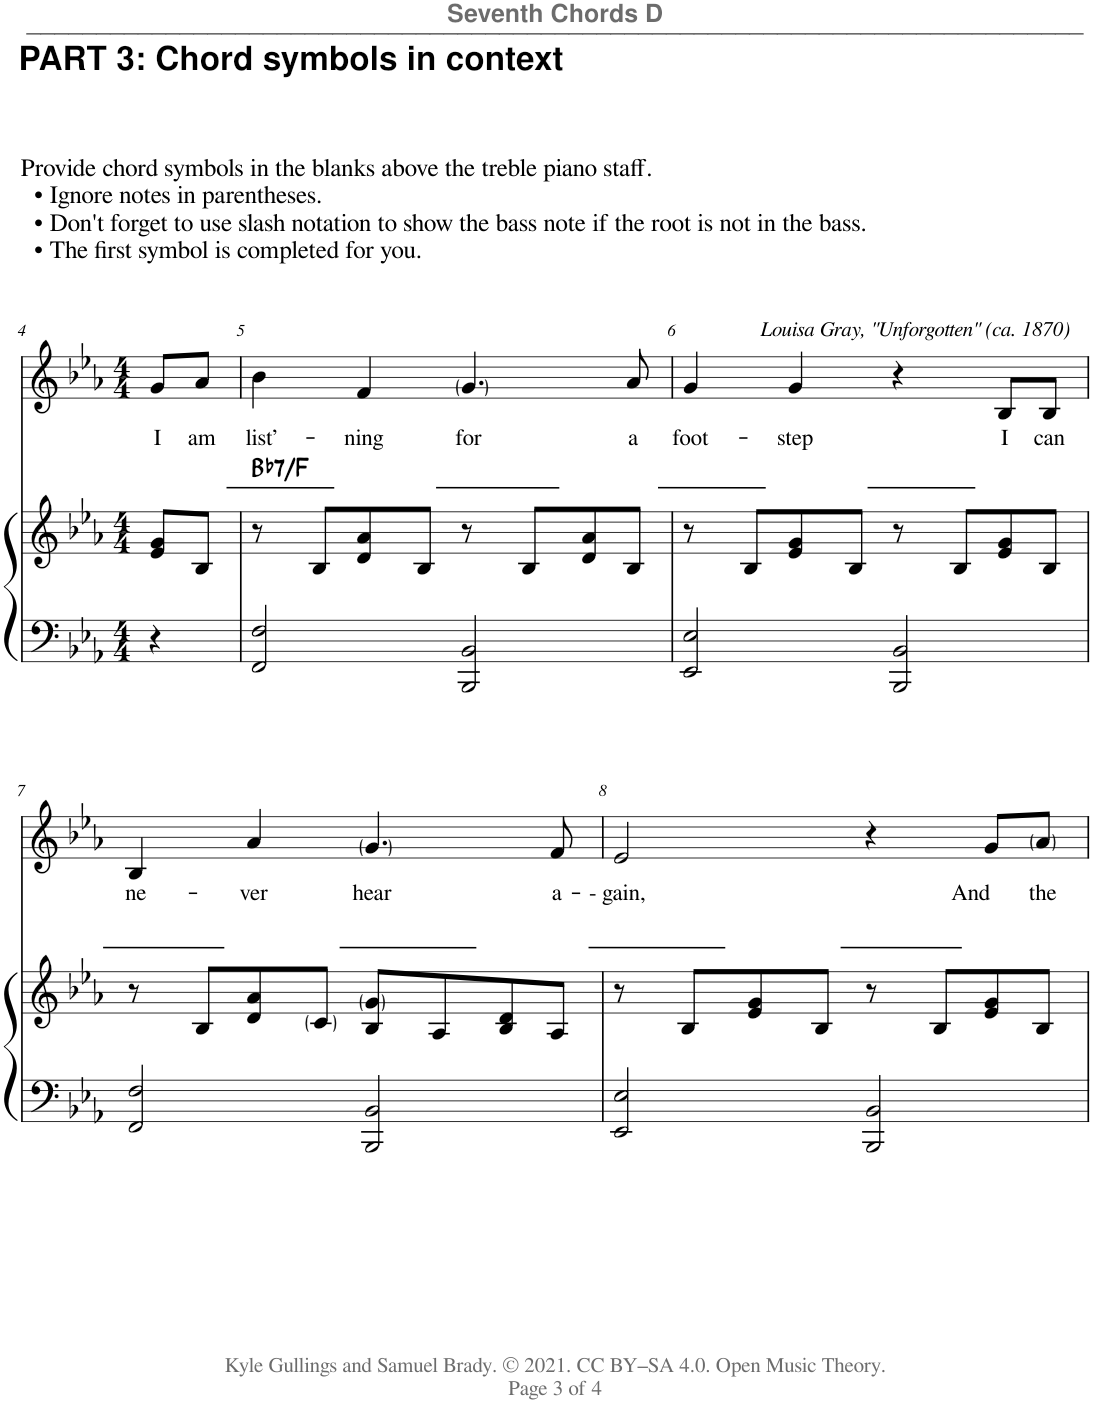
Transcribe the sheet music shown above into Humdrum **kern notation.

**kern	**kern	**harte	**kern	**text
*part2	*part2	*part2	*part1	*part1
*staff3	*staff2	*	*staff1	*staff1
*I"Piano	*	*	*I"Piano	*
*I'Pno	*	*	*	*
!!LO:PB:g=z
*clefF4	*clefG2	*	*clefG2	*
*k[b-e-a-]	*k[b-e-a-]	*	*k[b-e-a-]	*
*M4/4	*M4/4	*	*M4/4	*
=4	=4	=4	=4	=4
!	!	!	!LO:TX:a:i:t=Louisa Gray, "Unforgotten" (ca. 1870)	!
!	!	!	!	!LO:LY:b
4r	8e-/ 8g/L	.	8g/L	I
!	!	!	!	!LO:LY:b
.	8B-/J	.	8a-/J	am
=5	=5	=5	=5	=5
!	!	!LO:H:kt=7	!	!LO:LY:b
2FF/ 2F/	8r	Bb:7/5	4b-\	list’-
.	8B-/L	.	.	.
!	!	!	!	!LO:LY:b
.	8d/ 8a-/	.	4f/	-ning
.	8B-/J	.	.	.
!	!	!	!	!LO:LY:b
2BBB-/ 2BB-/	8r	.	4.g/	for
.	8B-/L	.	.	.
.	8d/ 8a-/	.	.	.
!	!	!	!	!LO:LY:b
.	8B-/J	.	8a-/	a
=6	=6	=6	=6	=6
!	!	!	!	!LO:LY:b
2EE-/ 2E-/	8r	.	4g/	foot-
.	8B-/L	.	.	.
!	!	!	!	!LO:LY:b
.	8e-/ 8g/	.	4g/	-step
.	8B-/J	.	.	.
2BBB-/ 2BB-/	8r	.	4r	.
.	8B-/L	.	.	.
!	!	!	!	!LO:LY:b
.	8e-/ 8g/	.	8B-/L	I
!	!	!	!	!LO:LY:b
.	8B-/J	.	8B-/J	can
!!LO:LB:g=z
=7	=7	=7	=7	=7
!	!	!	!	!LO:LY:b
2FF/ 2F/	8r	.	4B-/	ne-
.	8B-/L	.	.	.
!	!	!	!	!LO:LY:b
.	8d/ 8a-/	.	4a-/	-ver
.	8c/J	.	.	.
!	!	!	!	!LO:LY:b
2BBB-/ 2BB-/	8B-/ 8g/L	.	4.g/	hear
.	8A-/	.	.	.
.	8B-/ 8d/	.	.	.
!	!	!	!	!LO:LY:b
.	8A-/J	.	8f/	a-
=8	=8	=8	=8	=8
!	!	!	!	!LO:LY:b
2EE-/ 2E-/	8r	.	2e-/	-- gain,
.	8B-/L	.	.	.
.	8e-/ 8g/	.	.	.
.	8B-/J	.	.	.
2BBB-/ 2BB-/	8r	.	4r	.
.	8B-/L	.	.	.
!	!	!	!	!LO:LY:b
.	8e-/ 8g/	.	8g/L	And
!	!	!	!	!LO:LY:b
.	8B-/J	.	8a-/J	the
=	=	=	=	=
*-	*-	*-	*-	*-
